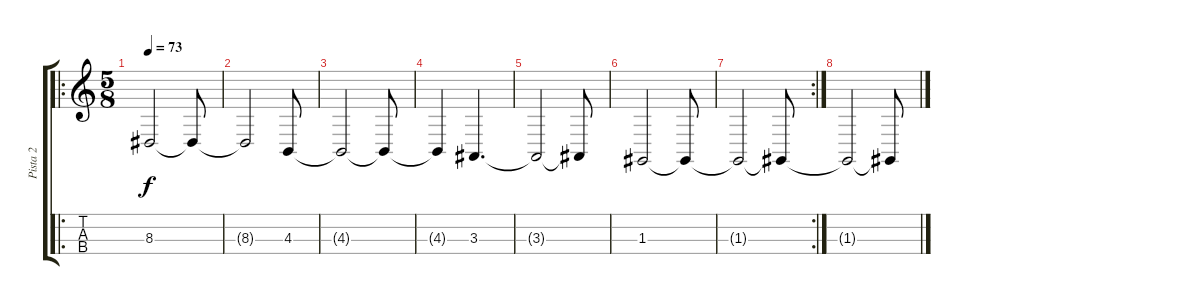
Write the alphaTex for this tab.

\track ("Pista 2" "Pista 2") {instrument cello}
\staff {score tabs}
\tuning (A3 D3 G2 C2) {hide}
\ro
\ts (5 8)
\tempo 73
\clef g2
\ks c
8.3.2{dy f volume 16} 8.3{t}.8 |
8.3{t}.2 4.3.8 |
4.3{t}.2 4.3{t}.8 |
4.3{t}.4 3.3.4{d} |
3.3{t}.2 3.3{t}.8 |
1.3.2 1.3{t}.8 |
\rc 2
1.3{t}.2 1.3{t}.8 |
1.3{t}.2{volume 8} 1.3{t}.8
